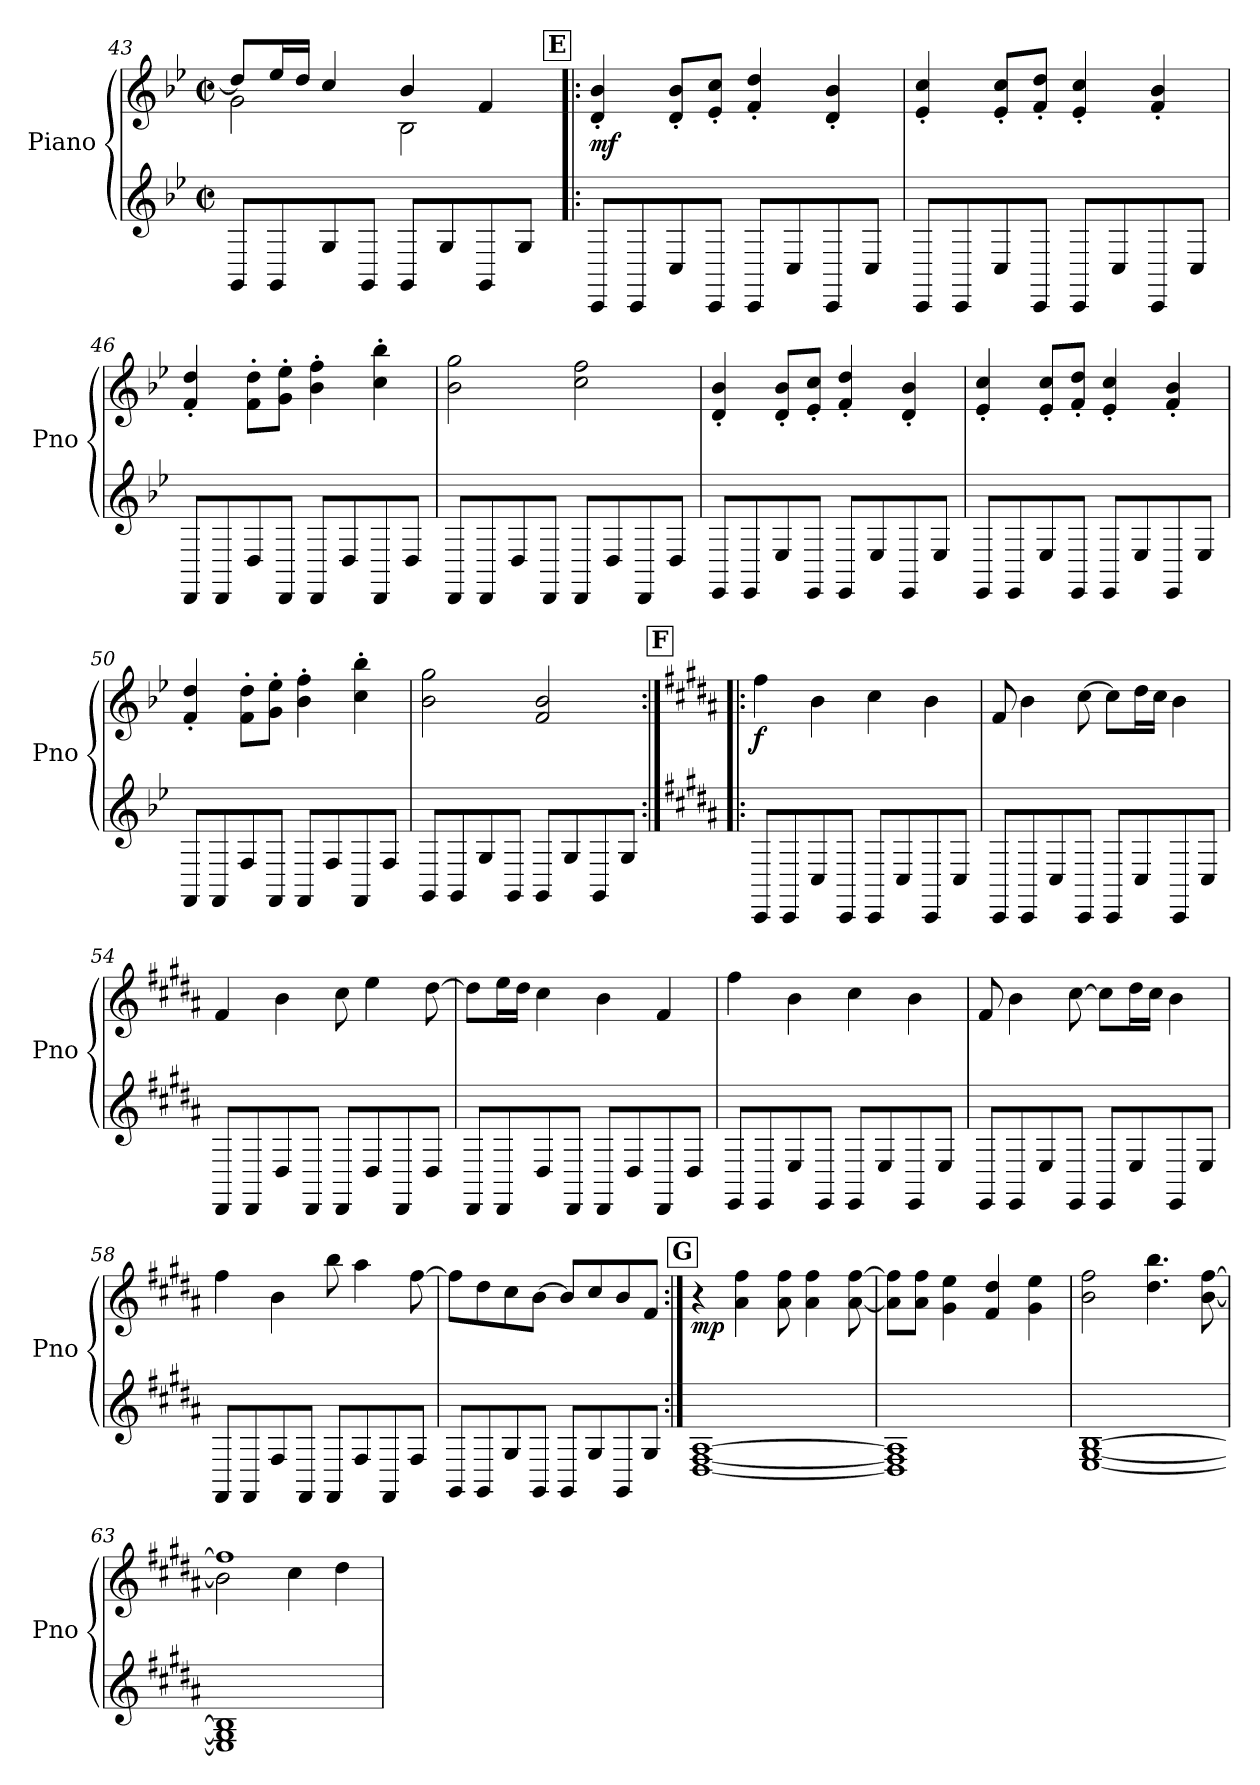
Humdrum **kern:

**kern	**kern	**dynam
*part1	*part1	*part1
*staff2	*staff1	*staff1/2
*I"Piano	*	*
*I'Pno	*	*
!!LO:LB:g=z
*clefG2	*clefG2	*
*k[b-e-]	*k[b-e-]	*
*M2/2	*M2/2	*
*met(c|)	*met(c|)	*
=43	=43	=43
*	*^	*
8GG/L	8dd/L]	2g\	.
8GG/	16ee-/L	.	.
.	16dd/JJ	.	.
8G/	4cc/	.	.
8GG/J	.	.	.
8GG/L	4b-/	2B-\	.
8G/	.	.	.
8GG/	4f/	.	.
8G/J	.	.	.
*	*v	*v	*
!!LO:REH:place=s1:a:B:fs=14:t=E
=44!|:	=44!|:	=44!|:
!	!	!LO:DY:b
8CC/L	4d/' 4b-/'	mf
8CC/	.	.
8C/	8d/' 8b-/'L	.
8CC/J	8e-/' 8cc/'J	.
8CC/L	4f/' 4dd/'	.
8C/	.	.
8CC/	4d/' 4b-/'	.
8C/J	.	.
=45	=45	=45
8CC/L	4e-/' 4cc/'	.
8CC/	.	.
8C/	8e-/' 8cc/'L	.
8CC/J	8f/' 8dd/'J	.
8CC/L	4e-/' 4cc/'	.
8C/	.	.
8CC/	4f/' 4b-/'	.
8C/J	.	.
!!LO:LB:g=z
=46	=46	=46
8DD/L	4f/' 4dd/'	.
8DD/	.	.
8D/	8f\' 8dd\'L	.
8DD/J	8g\' 8ee-\'J	.
8DD/L	4b-\' 4ff\'	.
8D/	.	.
8DD/	4cc\' 4bb-\'	.
8D/J	.	.
=47	=47	=47
8DD/L	2b-\ 2gg\	.
8DD/	.	.
8D/	.	.
8DD/J	.	.
8DD/L	2cc\ 2ff\	.
8D/	.	.
8DD/	.	.
8D/J	.	.
=48	=48	=48
8EE-/L	4d/' 4b-/'	.
8EE-/	.	.
8E-/	8d/' 8b-/'L	.
8EE-/J	8e-/' 8cc/'J	.
8EE-/L	4f/' 4dd/'	.
8E-/	.	.
8EE-/	4d/' 4b-/'	.
8E-/J	.	.
!!LO:PB:g=z
=49	=49	=49
8EE-/L	4e-/' 4cc/'	.
8EE-/	.	.
8E-/	8e-/' 8cc/'L	.
8EE-/J	8f/' 8dd/'J	.
8EE-/L	4e-/' 4cc/'	.
8E-/	.	.
8EE-/	4f/' 4b-/'	.
8E-/J	.	.
=50	=50	=50
8FF/L	4f/' 4dd/'	.
8FF/	.	.
8F/	8f\' 8dd\'L	.
8FF/J	8g\' 8ee-\'J	.
8FF/L	4b-\' 4ff\'	.
8F/	.	.
8FF/	4cc\' 4bb-\'	.
8F/J	.	.
=51	=51	=51
8GG/L	2b-\ 2gg\	.
8GG/	.	.
8G/	.	.
8GG/J	.	.
8GG/L	2f/ 2b-/	.
8G/	.	.
8GG/	.	.
8G/J	.	.
!!LO:LB:g=z
!!LO:REH:place=s1:a:B:fs=14:t=F
=52:|!|:	=52:|!|:	=52:|!|:
*k[f#c#g#d#a#]	*k[f#c#g#d#a#]	*
!	!	!LO:DY:b
8CC#/L	4ff#\	f
8CC#/	.	.
8C#/	4b\	.
8CC#/J	.	.
8CC#/L	4cc#\	.
8C#/	.	.
8CC#/	4b\	.
8C#/J	.	.
=53	=53	=53
8CC#/L	8f#/	.
8CC#/	4b\	.
8C#/	.	.
8CC#/J	[8cc#\	.
8CC#/L	8cc#\L]	.
8C#/	16dd#\L	.
.	16cc#\JJ	.
8CC#/	4b\	.
8C#/J	.	.
=54	=54	=54
8DD#/L	4f#/	.
8DD#/	.	.
8D#/	4b\	.
8DD#/J	.	.
8DD#/L	8cc#\	.
8D#/	4ee\	.
8DD#/	.	.
8D#/J	[8dd#\	.
!!LO:LB:g=z
=55	=55	=55
8DD#/L	8dd#\L]	.
8DD#/	16ee\L	.
.	16dd#\JJ	.
8D#/	4cc#\	.
8DD#/J	.	.
8DD#/L	4b\	.
8D#/	.	.
8DD#/	4f#/	.
8D#/J	.	.
=56	=56	=56
8EE/L	4ff#\	.
8EE/	.	.
8E/	4b\	.
8EE/J	.	.
8EE/L	4cc#\	.
8E/	.	.
8EE/	4b\	.
8E/J	.	.
=57	=57	=57
8EE/L	8f#/	.
8EE/	4b\	.
8E/	.	.
8EE/J	[8cc#\	.
8EE/L	8cc#\L]	.
8E/	16dd#\L	.
.	16cc#\JJ	.
8EE/	4b\	.
8E/J	.	.
!!LO:LB:g=z
=58	=58	=58
8FF#/L	4ff#\	.
8FF#/	.	.
8F#/	4b\	.
8FF#/J	.	.
8FF#/L	8bb\	.
8F#/	4aa#\	.
8FF#/	.	.
8F#/J	[8ff#\	.
=59	=59	=59
8GG#/L	8ff#\L]	.
8GG#/	8dd#\	.
8G#/	8cc#\	.
8GG#/J	[8b\J	.
8GG#/L	8b/L]	.
8G#/	8cc#/	.
8GG#/	8b/	.
8G#/J	8f#/J	.
!!LO:REH:place=s1:a:B:fs=14:t=G
=60:|!	=60:|!	=60:|!
!	!	!LO:DY:b
[1D# [1F# [1A#	4r	mp
.	4a#\ 4ff#\	.
.	8a#\ 8ff#\	.
.	4a#\ 4ff#\	.
.	[8a#\ [8ff#\	.
!!LO:LB:g=z
=61	=61	=61
1D#] 1F#] 1A#]	8a#\] 8ff#\]L	.
.	8a#\ 8ff#\J	.
.	4g#\ 4ee\	.
.	4f#/ 4dd#/	.
.	4g#\ 4ee\	.
=62	=62	=62
[1E [1G# [1B	2b\ 2ff#\	.
.	4.dd#\ 4.bb\	.
.	[8b\ [8ff#\	.
=63	=63	=63
*	*^	*
1E] 1G#] 1B]	1ff#]	2b\]	.
.	.	4cc#\	.
.	.	4dd#\	.
*	*v	*v	*
=	=	=
*-	*-	*-
